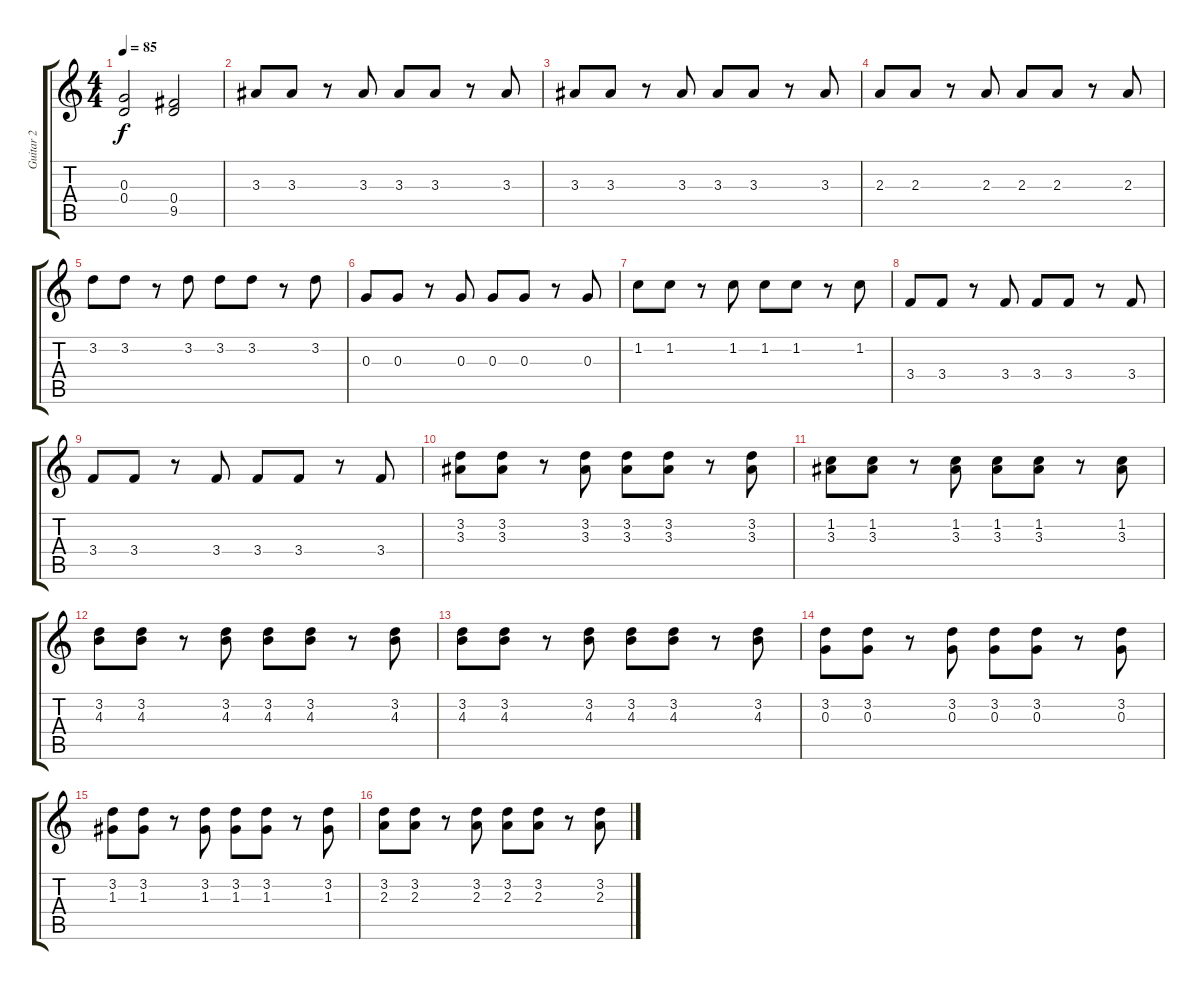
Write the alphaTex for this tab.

\track ("Guitar 2" "Guitar 2") {instrument acousticguitarsteel}
\staff {score tabs}
\tuning (E4 B3 G3 D3 A2 E2) {hide}
\ts (4 4)
\tempo 85
\clef g2
\ks c
(0.3 0.4).2{dy f} (0.4 9.5).2 |
3.3.8 3.3.8 r.8 3.3.8 3.3.8 3.3.8 r.8 3.3.8 |
3.3.8 3.3.8 r.8 3.3.8 3.3.8 3.3.8 r.8 3.3.8 |
2.3.8 2.3.8 r.8 2.3.8 2.3.8 2.3.8 r.8 2.3.8 |
3.2.8 3.2.8 r.8 3.2.8 3.2.8 3.2.8 r.8 3.2.8 |
0.3.8 0.3.8 r.8 0.3.8 0.3.8 0.3.8 r.8 0.3.8 |
1.2.8 1.2.8 r.8 1.2.8 1.2.8 1.2.8 r.8 1.2.8 |
3.4.8 3.4.8 r.8 3.4.8 3.4.8 3.4.8 r.8 3.4.8 |
3.4.8 3.4.8 r.8 3.4.8 3.4.8 3.4.8 r.8 3.4.8 |
(3.2 3.3).8 (3.2 3.3).8 r.8 (3.2 3.3).8 (3.2 3.3).8 (3.2 3.3).8 r.8 (3.2 3.3).8 |
(1.2 3.3).8 (1.2 3.3).8 r.8 (1.2 3.3).8 (1.2 3.3).8 (1.2 3.3).8 r.8 (1.2 3.3).8 |
(3.2 4.3).8 (3.2 4.3).8 r.8 (3.2 4.3).8 (3.2 4.3).8 (3.2 4.3).8 r.8 (3.2 4.3).8 |
(3.2 4.3).8 (3.2 4.3).8 r.8 (3.2 4.3).8 (3.2 4.3).8 (3.2 4.3).8 r.8 (3.2 4.3).8 |
(3.2 0.3).8 (3.2 0.3).8 r.8 (3.2 0.3).8 (3.2 0.3).8 (3.2 0.3).8 r.8 (3.2 0.3).8 |
(3.2 1.3).8 (3.2 1.3).8 r.8 (3.2 1.3).8 (3.2 1.3).8 (3.2 1.3).8 r.8 (3.2 1.3).8 |
(3.2 2.3).8 (3.2 2.3).8 r.8 (3.2 2.3).8 (3.2 2.3).8 (3.2 2.3).8 r.8 (3.2 2.3).8
